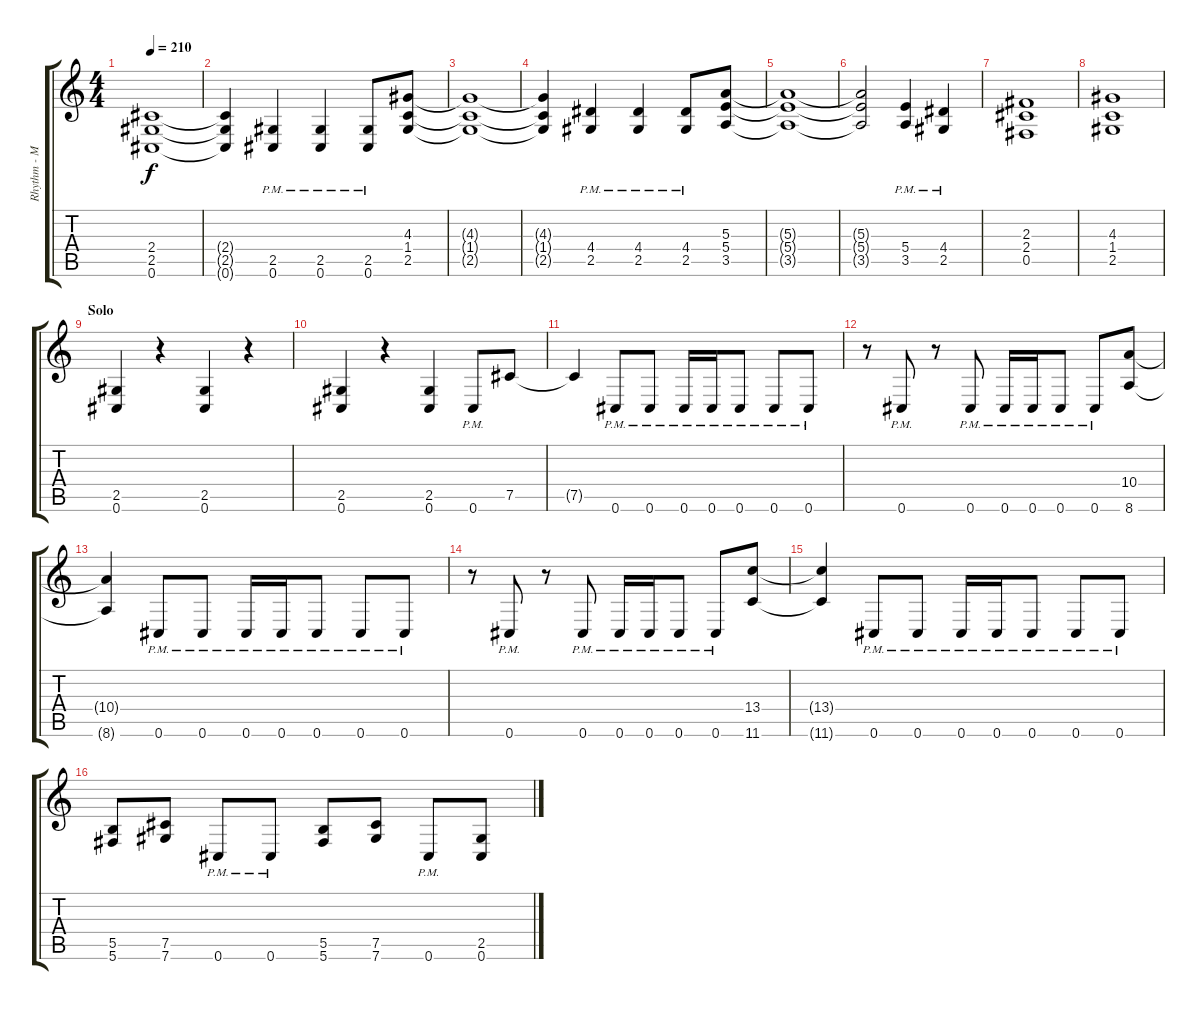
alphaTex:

\track ("Rhythm - Mike Martin" "Rhythm - M") {instrument distortionguitar}
\staff {score tabs}
\tuning (Db4 Ab3 E3 B2 Gb2 Db2) {hide}
\ts (4 4)
\tempo 210
\clef g2
\ks c
(2.4 2.5 0.6).1{dy f} |
(2.4{t} 2.5{t} 0.6{t}).4 (2.5{pm} 0.6{pm}).4 (2.5{pm} 0.6{pm}).4 (2.5{pm} 0.6{pm}).8 (4.3 1.4 2.5).8 |
(4.3{t} 1.4{t} 2.5{t}).1 |
(4.3{t} 1.4{t} 2.5{t}).4 (4.4{pm} 2.5{pm}).4 (4.4{pm} 2.5{pm}).4 (4.4{pm} 2.5{pm}).8 (5.3 5.4 3.5).8 |
(5.3{t} 5.4{t} 3.5{t}).1 |
(5.3{t} 5.4{t} 3.5{t}).2 (5.4{pm} 3.5{pm}).4 (4.4{pm} 2.5{pm}).4 |
(2.3 2.4 0.5).1 |
(4.3 1.4 2.5).1 |
\section ("" "Solo")
(2.5 0.6).4 r.4 (2.5 0.6).4 r.4 |
(2.5 0.6).4 r.4 (2.5 0.6).4 0.6{pm}.8 7.5.8 |
7.5{t}.4 0.6{pm}.8 0.6{pm}.8 0.6{pm}.16 0.6{pm}.16 0.6{pm}.8 0.6{pm}.8 0.6{pm}.8 |
r.8 0.6{pm}.8 r.8 0.6{pm}.8 0.6{pm}.16 0.6{pm}.16 0.6{pm}.8 0.6{pm}.8 (10.4 8.6).8 |
(10.4{t} 8.6{t}).4 0.6{pm}.8 0.6{pm}.8 0.6{pm}.16 0.6{pm}.16 0.6{pm}.8 0.6{pm}.8 0.6{pm}.8 |
r.8 0.6{pm}.8 r.8 0.6{pm}.8 0.6{pm}.16 0.6{pm}.16 0.6{pm}.8 0.6{pm}.8 (13.4 11.6).8 |
(13.4{t} 11.6{t}).4 0.6{pm}.8 0.6{pm}.8 0.6{pm}.16 0.6{pm}.16 0.6{pm}.8 0.6{pm}.8 0.6{pm}.8 |
(5.5 5.6).8 (7.5 7.6).8 0.6{pm}.8 0.6{pm}.8 (5.5 5.6).8 (7.5 7.6).8 0.6{pm}.8 (2.5 0.6).8
